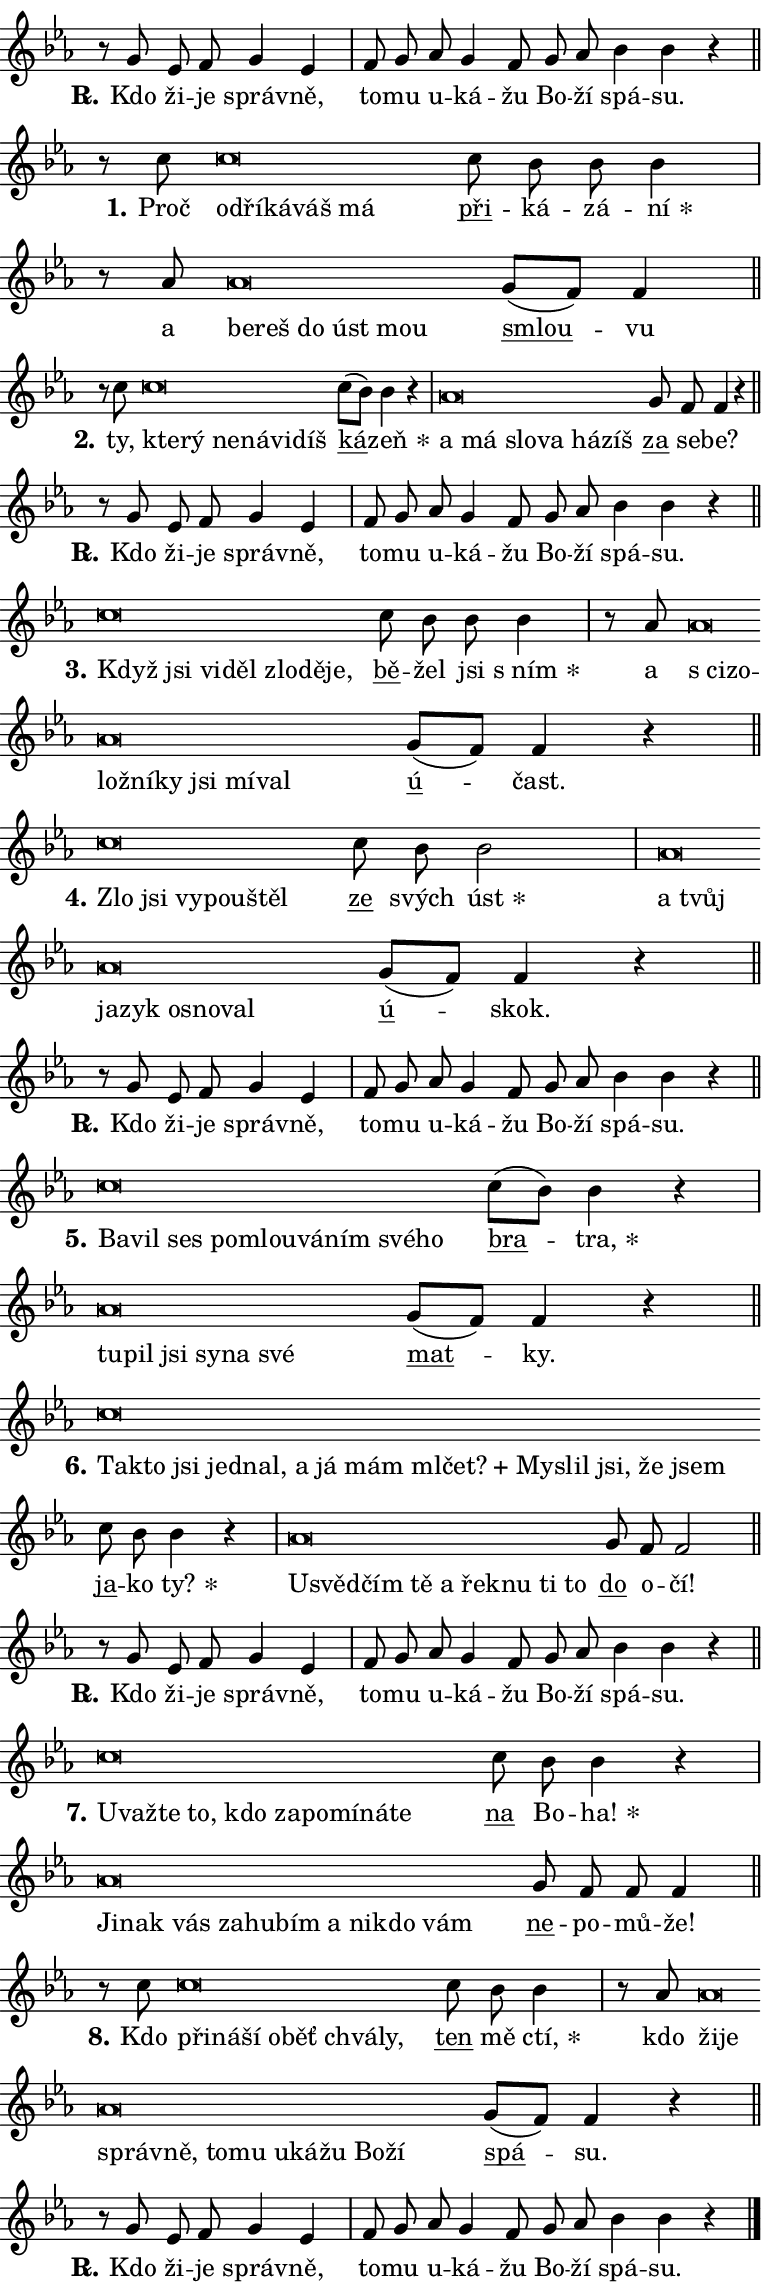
\version "2.24.0"
\header { tagline = "" }
\paper {
  indent = 0\cm
  top-margin = 0\cm
  right-margin = 0.13\cm % to fit lyric hyphens
  bottom-margin = 0\cm
  left-margin = 0\cm
  paper-width = 13\cm
  page-breaking = #ly:one-page-breaking
  system-system-spacing.basic-distance = #11
  score-system-spacing.basic-distance = #11
  ragged-last = ##f
}


%% Author: Thomas Morley
%% https://lists.gnu.org/archive/html/lilypond-user/2020-05/msg00002.html
#(define (line-position grob)
"Returns position of @var[grob} in current system:
   @code{'start}, if at first time-step
   @code{'end}, if at last time-step
   @code{'middle} otherwise
"
  (let* ((col (ly:item-get-column grob))
         (ln (ly:grob-object col 'left-neighbor))
         (rn (ly:grob-object col 'right-neighbor))
         (col-to-check-left (if (ly:grob? ln) ln col))
         (col-to-check-right (if (ly:grob? rn) rn col))
         (break-dir-left
           (and
             (ly:grob-property col-to-check-left 'non-musical #f)
             (ly:item-break-dir col-to-check-left)))
         (break-dir-right
           (and
             (ly:grob-property col-to-check-right 'non-musical #f)
             (ly:item-break-dir col-to-check-right))))
        (cond ((eqv? 1 break-dir-left) 'start)
              ((eqv? -1 break-dir-right) 'end)
              (else 'middle))))

#(define (tranparent-at-line-position vctor)
  (lambda (grob)
  "Relying on @code{line-position} select the relevant enry from @var{vctor}.
Used to determine transparency,"
    (case (line-position grob)
      ((end) (not (vector-ref vctor 0)))
      ((middle) (not (vector-ref vctor 1)))
      ((start) (not (vector-ref vctor 2))))))

noteHeadBreakVisibility =
#(define-music-function (break-visibility)(vector?)
"Makes @code{NoteHead}s transparent relying on @var{break-visibility}"
#{
  \override NoteHead.transparent =
    #(tranparent-at-line-position break-visibility)
#})

#(define delete-ledgers-for-transparent-note-heads
  (lambda (grob)
    "Reads whether a @code{NoteHead} is transparent.
If so this @code{NoteHead} is removed from @code{'note-heads} from
@var{grob}, which is supposed to be @code{LedgerLineSpanner}.
As a result ledgers are not printed for this @code{NoteHead}"
    (let* ((nhds-array (ly:grob-object grob 'note-heads))
           (nhds-list
             (if (ly:grob-array? nhds-array)
                 (ly:grob-array->list nhds-array)
                 '()))
           ;; Relies on the transparent-property being done before
           ;; Staff.LedgerLineSpanner.after-line-breaking is executed.
           ;; This is fragile ...
           (to-keep
             (remove
               (lambda (nhd)
                 (ly:grob-property nhd 'transparent #f))
               nhds-list)))
      ;; TODO find a better method to iterate over grob-arrays, similiar
      ;; to filter/remove etc for lists
      ;; For now rebuilt from scratch
      (set! (ly:grob-object grob 'note-heads)  '())
      (for-each
        (lambda (nhd)
          (ly:pointer-group-interface::add-grob grob 'note-heads nhd))
        to-keep))))

squashNotes = {
  \override NoteHead.X-extent = #'(-0.2 . 0.2)
  \override NoteHead.Y-extent = #'(-0.75 . 0)
  \override NoteHead.stencil =
    #(lambda (grob)
       (let ((pos (ly:grob-property grob 'staff-position)))
         (begin
           (if (< pos -7) (display "ERROR: Lower brevis then expected\n") (display ""))
           (if (<= pos -6) ly:text-interface::print ly:note-head::print))))
}
unSquashNotes = {
  \revert NoteHead.X-extent
  \revert NoteHead.Y-extent
  \revert NoteHead.stencil
}

hideNotes = \noteHeadBreakVisibility #begin-of-line-visible
unHideNotes = \noteHeadBreakVisibility #all-visible

% work-around for resetting accidentals
% https://lilypond.org/doc/v2.23/Documentation/notation/displaying-rhythms#unmetered-music
cadenzaMeasure = {
  \cadenzaOff
  \partial 1024 s1024
  \cadenzaOn
}

#(define-markup-command (accent layout props text) (markup?)
  "Underline accented syllable"
  (interpret-markup layout props
    #{\markup \override #'(offset . 4.3) \underline { #text }#}))

responsum = \markup \concat {
  "R" \hspace #-1.05 \path #0.1 #'((moveto 0 0.07) (lineto 0.9 0.8)) \hspace #0.05 "."
}

spaceSize = #0.6828661417322834 % exact space size for TeX Gyre Schola

\layout {
  \context {
    \Staff
    \remove "Time_signature_engraver"
    \override LedgerLineSpanner.after-line-breaking = #delete-ledgers-for-transparent-note-heads
  }
  \context {
    \Lyrics {
      \override LyricSpace.minimum-distance = \spaceSize
      \override LyricText.font-name = #"TeX Gyre Schola"
      \override LyricText.font-size = 1
      \override StanzaNumber.font-name = #"TeX Gyre Schola Bold"
      \override StanzaNumber.font-size = 1
    }
  }
  \context {
    \Score 
    \override NoteHead.text =
      #(lambda (grob) 
        (let ((pos (ly:grob-property grob 'staff-position)))
          #{\markup {
            \combine
              \halign #-0.55 \raise #(if (= pos -6) 0 0.5) \override #'(thickness . 2) \draw-line #'(3.2 . 0)
              \musicglyph "noteheads.sM1"
          }#}))
  }
}

% magnetic-lyrics.ily
%
%   written by
%     Jean Abou Samra <jean@abou-samra.fr>
%     Werner Lemberg <wl@gnu.org>
%
%   adapted by
%     Jiri Hon <jiri.hon@gmail.com>
%
% Version 2022-Apr-15

% https://www.mail-archive.com/lilypond-user@gnu.org/msg149350.html

#(define (Left_hyphen_pointer_engraver context)
   "Collect syllable-hyphen-syllable occurrences in lyrics and store
them in properties.  This engraver only looks to the left.  For
example, if the lyrics input is @code{foo -- bar}, it does the
following.

@itemize @bullet
@item
Set the @code{text} property of the @code{LyricHyphen} grob between
@q{foo} and @q{bar} to @code{foo}.

@item
Set the @code{left-hyphen} property of the @code{LyricText} grob with
text @q{foo} to the @code{LyricHyphen} grob between @q{foo} and
@q{bar}.
@end itemize

Use this auxiliary engraver in combination with the
@code{lyric-@/text::@/apply-@/magnetic-@/offset!} hook."
   (let ((hyphen #f)
         (text #f))
     (make-engraver
      (acknowledgers
       ((lyric-syllable-interface engraver grob source-engraver)
        (set! text grob)))
      (end-acknowledgers
       ((lyric-hyphen-interface engraver grob source-engraver)
        ;(when (not (grob::has-interface grob 'lyric-space-interface))
          (set! hyphen grob)));)
      ((stop-translation-timestep engraver)
       (when (and text hyphen)
         (ly:grob-set-object! text 'left-hyphen hyphen))
       (set! text #f)
       (set! hyphen #f)))))

#(define (lyric-text::apply-magnetic-offset! grob)
   "If the space between two syllables is less than the value in
property @code{LyricText@/.details@/.squash-threshold}, move the right
syllable to the left so that it gets concatenated with the left
syllable.

Use this function as a hook for
@code{LyricText@/.after-@/line-@/breaking} if the
@code{Left_@/hyphen_@/pointer_@/engraver} is active."
   (let ((hyphen (ly:grob-object grob 'left-hyphen #f)))
     (when hyphen
       (let ((left-text (ly:spanner-bound hyphen LEFT)))
         (when (grob::has-interface left-text 'lyric-syllable-interface)
           (let* ((common (ly:grob-common-refpoint grob left-text X))
                  (this-x-ext (ly:grob-extent grob common X))
                  (left-x-ext
                   (begin
                     ;; Trigger magnetism for left-text.
                     (ly:grob-property left-text 'after-line-breaking)
                     (ly:grob-extent left-text common X)))
                  ;; `delta` is the gap width between two syllables.
                  (delta (- (interval-start this-x-ext)
                            (interval-end left-x-ext)))
                  (details (ly:grob-property grob 'details))
                  (threshold (assoc-get 'squash-threshold details 0.2)))
             (when (< delta threshold)
               (let* (;; We have to manipulate the input text so that
                      ;; ligatures crossing syllable boundaries are not
                      ;; disabled.  For languages based on the Latin
                      ;; script this is essentially a beautification.
                      ;; However, for non-Western scripts it can be a
                      ;; necessity.
                      (lt (ly:grob-property left-text 'text))
                      (rt (ly:grob-property grob 'text))
                      (is-space (grob::has-interface hyphen 'lyric-space-interface))
                      (space (if is-space " " ""))
                      (extra-delta (if is-space spaceSize 0))
                      ;; Append new syllable.
                      (ltrt-space (if (and (string? lt) (string? rt))
                                (string-append lt space rt)
                                (make-concat-markup (list lt space rt))))
                      ;; Right-align `ltrt` to the right side.
                      (ltrt-space-markup (grob-interpret-markup
                               grob
                               (make-translate-markup
                                (cons (interval-length this-x-ext) 0)
                                (make-right-align-markup ltrt-space)))))
                 (begin
                   ;; Don't print `left-text`.
                   (ly:grob-set-property! left-text 'stencil #f)
                   ;; Set text and stencil (which holds all collected
                   ;; syllables so far) and shift it to the left.
                   (ly:grob-set-property! grob 'text ltrt-space)
                   (ly:grob-set-property! grob 'stencil ltrt-space-markup)
                   (ly:grob-translate-axis! grob (- (- delta extra-delta)) X))))))))))


#(define (lyric-hyphen::displace-bounds-first grob)
   ;; Make very sure this callback isn't triggered too early.
   (let ((left (ly:spanner-bound grob LEFT))
         (right (ly:spanner-bound grob RIGHT)))
     (ly:grob-property left 'after-line-breaking)
     (ly:grob-property right 'after-line-breaking)
     (ly:lyric-hyphen::print grob)))

squashThreshold = #0.4

\layout {
  \context {
    \Lyrics
    \consists #Left_hyphen_pointer_engraver
    \override LyricText.after-line-breaking =
      #lyric-text::apply-magnetic-offset!
    \override LyricHyphen.stencil = #lyric-hyphen::displace-bounds-first
    \override LyricText.details.squash-threshold = \squashThreshold
    \override LyricHyphen.minimum-distance = 0
    \override LyricHyphen.minimum-length = \squashThreshold
  }
}

squashText = \override LyricText.details.squash-threshold = 9999
unSquashText = \override LyricText.details.squash-threshold = \squashThreshold

leftText = \override LyricText.self-alignment-X = #LEFT
unLeftText = \revert LyricText.self-alignment-X

starOffset = #(lambda (grob) 
                (let ((x_offset (ly:self-alignment-interface::aligned-on-x-parent grob)))
                  (if (= x_offset 0) 0 (+ x_offset 1.2))))

star = #(define-music-function (syllable)(string?)
"Append star separator at the end of a syllable"
#{
  \once \override LyricText.X-offset = #starOffset
  \lyricmode { \markup {
    #syllable
    \override #'((font-name . "TeX Gyre Schola Bold")) \hspace #0.2 \lower #0.65 \larger "*"
  } }
#})

starAccent = #(define-music-function (syllable)(string?)
"Append star separator at the end of a syllable and make accent"
#{
  \once \override LyricText.X-offset = #starOffset
  \lyricmode { \markup {
    \accent #syllable
    \override #'((font-name . "TeX Gyre Schola Bold")) \hspace #0.2 \lower #0.65 \larger "*"
  } }
#})

breath = #(define-music-function (syllable)(string?)
"Append breathing indicator at the end of a syllable"
#{
  \lyricmode { \markup { #syllable "+" } }
#})

optionalBreath = #(define-music-function (syllable)(string?)
"Append optional breathing indicator at the end of a syllable"
#{
  \lyricmode { \markup { #syllable "(+)" } }
#})


\score {
    <<
        \new Voice = "melody" { \cadenzaOn \key es \major \relative { r8 g' es f g4 es \cadenzaMeasure \bar "|" f8 g \bar "" as g4 f8 \bar "" g as \bar "" bes4 bes r \cadenzaMeasure \bar "||" \break } }
        \new Lyrics \lyricsto "melody" { \lyricmode { \set stanza = \responsum
Kdo ži -- je správ -- ně, to -- mu u -- ká -- žu Bo -- ží spá -- su. } }
    >>
    \layout {}
}

\score {
    <<
        \new Voice = "melody" { \cadenzaOn \key es \major \relative { r8 c''8 \squashNotes c\breve*1/16 \hideNotes \breve*1/16 \bar "" \breve*1/16 \bar "" \breve*1/16 \breve*1/16 \bar "" \unHideNotes \unSquashNotes \bar "" c8 bes bes bes4 \cadenzaMeasure \bar "|" r8 as8 \squashNotes as\breve*1/16 \hideNotes \breve*1/16 \bar "" \breve*1/16 \bar "" \breve*1/16 \breve*1/16 \bar "" \unHideNotes \unSquashNotes \bar "" g8[( f)] f4 \cadenzaMeasure \bar "||" \break } }
        \new Lyrics \lyricsto "melody" { \lyricmode { \set stanza = "1."
Proč \leftText od -- \squashText ří -- ká -- váš má \unLeftText \unSquashText \markup \accent při -- ká -- zá -- \star ní a \leftText be -- \squashText reš do úst mou \unLeftText \unSquashText \markup \accent smlou -- vu } }
    >>
    \layout {}
}

\score {
    <<
        \new Voice = "melody" { \cadenzaOn \key es \major \relative { r8 c''8 \squashNotes c\breve*1/16 \hideNotes \breve*1/16 \bar "" \breve*1/16 \bar "" \breve*1/16 \bar "" \breve*1/16 \breve*1/16 \bar "" \unHideNotes \unSquashNotes \bar "" c8[( bes)] bes4 r \cadenzaMeasure \bar "|" \squashNotes as\breve*1/16 \hideNotes \breve*1/16 \bar "" \breve*1/16 \bar "" \breve*1/16 \bar "" \breve*1/16 \breve*1/16 \bar "" \unHideNotes \unSquashNotes \bar "" g8 f f4 r \cadenzaMeasure \bar "||" \break } }
        \new Lyrics \lyricsto "melody" { \lyricmode { \set stanza = "2."
ty, \leftText kte -- \squashText rý ne -- ná -- vi -- díš \unLeftText \unSquashText \markup \accent ká -- \star zeň \leftText a \squashText má slo -- va há -- zíš \unLeftText \unSquashText \markup \accent za se -- be? } }
    >>
    \layout {}
}

\score {
    <<
        \new Voice = "melody" { \cadenzaOn \key es \major \relative { r8 g' es f g4 es \cadenzaMeasure \bar "|" f8 g \bar "" as g4 f8 \bar "" g as \bar "" bes4 bes r \cadenzaMeasure \bar "||" \break } }
        \new Lyrics \lyricsto "melody" { \lyricmode { \set stanza = \responsum
Kdo ži -- je správ -- ně, to -- mu u -- ká -- žu Bo -- ží spá -- su. } }
    >>
    \layout {}
}

\score {
    <<
        \new Voice = "melody" { \cadenzaOn \key es \major \relative { \squashNotes c''\breve*1/16 \hideNotes \breve*1/16 \bar "" \breve*1/16 \bar "" \breve*1/16 \bar "" \breve*1/16 \bar "" \breve*1/16 \breve*1/16 \bar "" \unHideNotes \unSquashNotes \bar "" c8 bes bes bes4 \cadenzaMeasure \bar "|" r8 as8 \squashNotes as\breve*1/16 \hideNotes \breve*1/16 \bar "" \breve*1/16 \bar "" \breve*1/16 \bar "" \breve*1/16 \bar "" \breve*1/16 \bar "" \breve*1/16 \breve*1/16 \bar "" \unHideNotes \unSquashNotes \bar "" g8[( f)] f4 r \cadenzaMeasure \bar "||" \break } }
        \new Lyrics \lyricsto "melody" { \lyricmode { \set stanza = "3."
\leftText Když \squashText jsi vi -- děl zlo -- dě -- je, \unLeftText \unSquashText \markup \accent bě -- žel jsi \star "s ním" a \leftText "s ci" -- \squashText zo -- lož -- ní -- ky jsi mí -- val \unLeftText \unSquashText \markup \accent ú -- čast. } }
    >>
    \layout {}
}

\score {
    <<
        \new Voice = "melody" { \cadenzaOn \key es \major \relative { \squashNotes c''\breve*1/16 \hideNotes \breve*1/16 \bar "" \breve*1/16 \bar "" \breve*1/16 \breve*1/16 \bar "" \unHideNotes \unSquashNotes \bar "" c8 bes bes2 \cadenzaMeasure \bar "|" \squashNotes as\breve*1/16 \hideNotes \breve*1/16 \bar "" \breve*1/16 \bar "" \breve*1/16 \bar "" \breve*1/16 \bar "" \breve*1/16 \breve*1/16 \bar "" \unHideNotes \unSquashNotes \bar "" g8[( f)] f4 r \cadenzaMeasure \bar "||" \break } }
        \new Lyrics \lyricsto "melody" { \lyricmode { \set stanza = "4."
\leftText Zlo \squashText jsi vy -- pou -- štěl \unLeftText \unSquashText \markup \accent ze svých \star úst \leftText a \squashText tvůj ja -- zyk os -- no -- val \unLeftText \unSquashText \markup \accent ú -- skok. } }
    >>
    \layout {}
}

\score {
    <<
        \new Voice = "melody" { \cadenzaOn \key es \major \relative { r8 g' es f g4 es \cadenzaMeasure \bar "|" f8 g \bar "" as g4 f8 \bar "" g as \bar "" bes4 bes r \cadenzaMeasure \bar "||" \break } }
        \new Lyrics \lyricsto "melody" { \lyricmode { \set stanza = \responsum
Kdo ži -- je správ -- ně, to -- mu u -- ká -- žu Bo -- ží spá -- su. } }
    >>
    \layout {}
}

\score {
    <<
        \new Voice = "melody" { \cadenzaOn \key es \major \relative { \squashNotes c''\breve*1/16 \hideNotes \breve*1/16 \bar "" \breve*1/16 \bar "" \breve*1/16 \bar "" \breve*1/16 \bar "" \breve*1/16 \bar "" \breve*1/16 \bar "" \breve*1/16 \breve*1/16 \bar "" \unHideNotes \unSquashNotes \bar "" c8[( bes)] bes4 r \cadenzaMeasure \bar "|" \squashNotes as\breve*1/16 \hideNotes \breve*1/16 \bar "" \breve*1/16 \bar "" \breve*1/16 \bar "" \breve*1/16 \breve*1/16 \bar "" \unHideNotes \unSquashNotes \bar "" g8[( f)] f4 r \cadenzaMeasure \bar "||" \break } }
        \new Lyrics \lyricsto "melody" { \lyricmode { \set stanza = "5."
\leftText Ba -- \squashText vil ses po -- mlou -- vá -- ním své -- ho \unLeftText \unSquashText \markup \accent bra -- \star tra, \leftText tu -- \squashText pil jsi sy -- na své \unLeftText \unSquashText \markup \accent mat -- ky. } }
    >>
    \layout {}
}

\score {
    <<
        \new Voice = "melody" { \cadenzaOn \key es \major \relative { \squashNotes c''\breve*1/16 \hideNotes \breve*1/16 \bar "" \breve*1/16 \bar "" \breve*1/16 \bar "" \breve*1/16 \bar "" \breve*1/16 \bar "" \breve*1/16 \bar "" \breve*1/16 \bar "" \breve*1/16 \bar "" \breve*1/16 \bar "" \breve*1/16 \bar "" \breve*1/16 \bar "" \breve*1/16 \bar "" \breve*1/16 \breve*1/16 \bar "" \unHideNotes \unSquashNotes \bar "" c8 bes bes4 r \cadenzaMeasure \bar "|" \squashNotes as\breve*1/16 \hideNotes \breve*1/16 \bar "" \breve*1/16 \bar "" \breve*1/16 \bar "" \breve*1/16 \bar "" \breve*1/16 \bar "" \breve*1/16 \bar "" \breve*1/16 \breve*1/16 \bar "" \unHideNotes \unSquashNotes \bar "" g8 f f2 \cadenzaMeasure \bar "||" \break } }
        \new Lyrics \lyricsto "melody" { \lyricmode { \set stanza = "6."
\leftText Tak -- \squashText to jsi jed -- nal, a já mám ml -- \breath "čet?" My -- slil jsi, že jsem \unLeftText \unSquashText \markup \accent ja -- ko \star ty? \leftText U -- \squashText svěd -- čím tě a řek -- nu ti to \unLeftText \unSquashText \markup \accent do o -- čí! } }
    >>
    \layout {}
}

\score {
    <<
        \new Voice = "melody" { \cadenzaOn \key es \major \relative { r8 g' es f g4 es \cadenzaMeasure \bar "|" f8 g \bar "" as g4 f8 \bar "" g as \bar "" bes4 bes r \cadenzaMeasure \bar "||" \break } }
        \new Lyrics \lyricsto "melody" { \lyricmode { \set stanza = \responsum
Kdo ži -- je správ -- ně, to -- mu u -- ká -- žu Bo -- ží spá -- su. } }
    >>
    \layout {}
}

\score {
    <<
        \new Voice = "melody" { \cadenzaOn \key es \major \relative { \squashNotes c''\breve*1/16 \hideNotes \breve*1/16 \bar "" \breve*1/16 \bar "" \breve*1/16 \bar "" \breve*1/16 \bar "" \breve*1/16 \bar "" \breve*1/16 \bar "" \breve*1/16 \bar "" \breve*1/16 \breve*1/16 \bar "" \unHideNotes \unSquashNotes \bar "" c8 bes bes4 r \cadenzaMeasure \bar "|" \squashNotes as\breve*1/16 \hideNotes \breve*1/16 \bar "" \breve*1/16 \bar "" \breve*1/16 \bar "" \breve*1/16 \bar "" \breve*1/16 \bar "" \breve*1/16 \bar "" \breve*1/16 \bar "" \breve*1/16 \breve*1/16 \bar "" \unHideNotes \unSquashNotes \bar "" g8 f f f4 \cadenzaMeasure \bar "||" \break } }
        \new Lyrics \lyricsto "melody" { \lyricmode { \set stanza = "7."
\leftText U -- \squashText važ -- te to, kdo za -- po -- mí -- ná -- te \unLeftText \unSquashText \markup \accent na Bo -- \star ha! \leftText Ji -- \squashText nak vás za -- hu -- bím a ni -- kdo vám \unLeftText \unSquashText \markup \accent ne -- po -- mů -- že! } }
    >>
    \layout {}
}

\score {
    <<
        \new Voice = "melody" { \cadenzaOn \key es \major \relative { r8 c''8 \squashNotes c\breve*1/16 \hideNotes \breve*1/16 \bar "" \breve*1/16 \bar "" \breve*1/16 \bar "" \breve*1/16 \bar "" \breve*1/16 \breve*1/16 \bar "" \unHideNotes \unSquashNotes \bar "" c8 bes bes4 \cadenzaMeasure \bar "|" r8 as8 \squashNotes as\breve*1/16 \hideNotes \breve*1/16 \bar "" \breve*1/16 \bar "" \breve*1/16 \bar "" \breve*1/16 \bar "" \breve*1/16 \bar "" \breve*1/16 \bar "" \breve*1/16 \bar "" \breve*1/16 \bar "" \breve*1/16 \breve*1/16 \bar "" \unHideNotes \unSquashNotes \bar "" g8[( f)] f4 r \cadenzaMeasure \bar "||" \break } }
        \new Lyrics \lyricsto "melody" { \lyricmode { \set stanza = "8."
Kdo \leftText při -- \squashText ná -- ší o -- běť chvá -- ly, \unLeftText \unSquashText \markup \accent ten mě \star ctí, kdo \leftText ži -- \squashText je správ -- ně, to -- mu u -- ká -- žu Bo -- ží \unLeftText \unSquashText \markup \accent spá -- su. } }
    >>
    \layout {}
}

\score {
    <<
        \new Voice = "melody" { \cadenzaOn \key es \major \relative { r8 g' es f g4 es \cadenzaMeasure \bar "|" f8 g \bar "" as g4 f8 \bar "" g as \bar "" bes4 bes r \cadenzaMeasure \bar "||" \break } \bar "|." }
        \new Lyrics \lyricsto "melody" { \lyricmode { \set stanza = \responsum
Kdo ži -- je správ -- ně, to -- mu u -- ká -- žu Bo -- ží spá -- su. } }
    >>
    \layout {}
}
